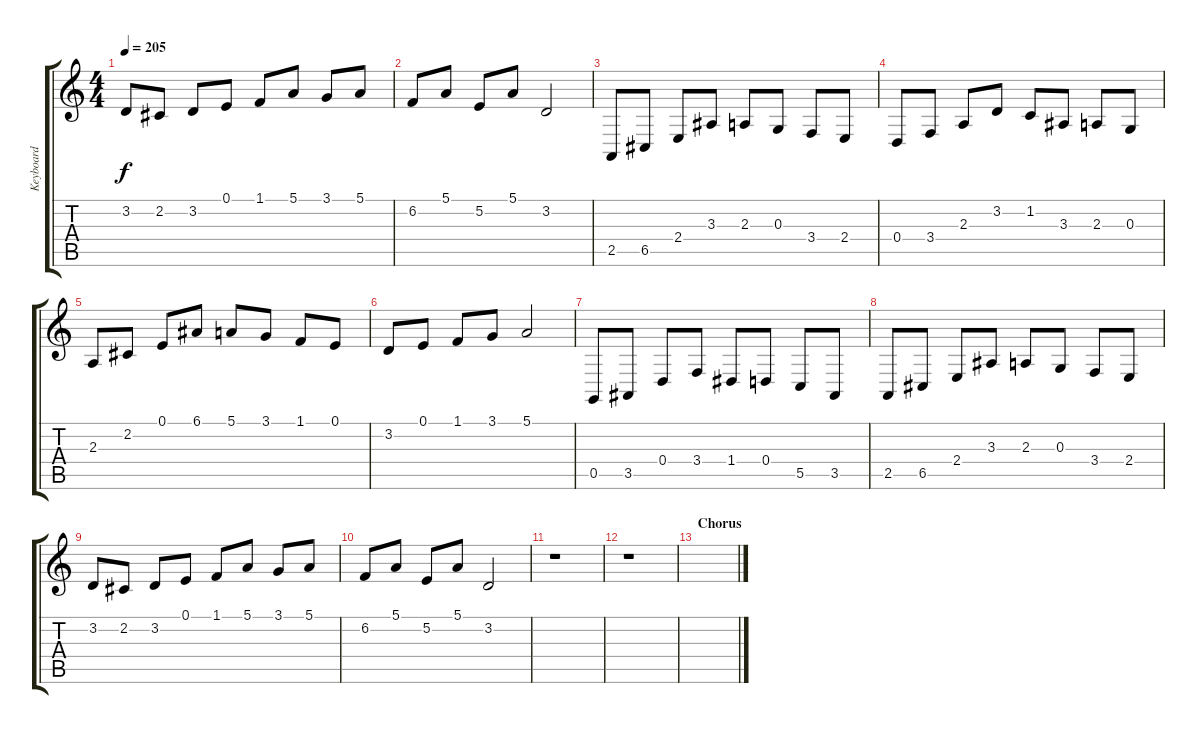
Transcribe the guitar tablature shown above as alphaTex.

\track ("Keyboard" "Keyboard") {instrument lead1square}
\staff {score tabs}
\tuning (E4 B3 G3 D3 G2 D2) {hide}
\ts (4 4)
\tempo 205
\clef g2
\ks c
3.2.8{dy f} 2.2.8 3.2.8 0.1.8 1.1.8 5.1.8 3.1.8 5.1.8 |
6.2.8 5.1.8 5.2.8 5.1.8 3.2.2 |
2.5.8 6.5.8 2.4.8 3.3.8 2.3.8 0.3.8 3.4.8 2.4.8 |
0.4.8 3.4.8 2.3.8 3.2.8 1.2.8 3.3.8 2.3.8 0.3.8 |
2.3.8 2.2.8 0.1.8 6.1.8 5.1.8 3.1.8 1.1.8 0.1.8 |
3.2.8 0.1.8 1.1.8 3.1.8 5.1.2 |
0.5.8 3.5.8 0.4.8 3.4.8 1.4.8 0.4.8 5.5.8 3.5.8 |
2.5.8 6.5.8 2.4.8 3.3.8 2.3.8 0.3.8 3.4.8 2.4.8 |
3.2.8 2.2.8 3.2.8 0.1.8 1.1.8 5.1.8 3.1.8 5.1.8 |
6.2.8 5.1.8 5.2.8 5.1.8 3.2.2 |
r.1 |
r.1 |
\section ("" "Chorus")
